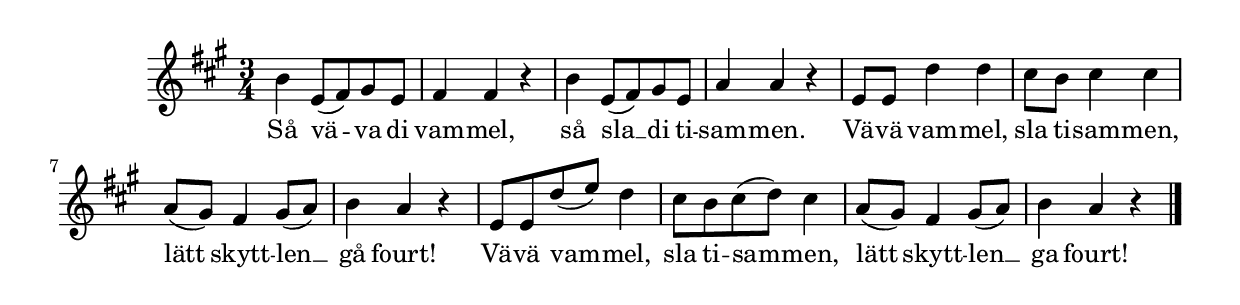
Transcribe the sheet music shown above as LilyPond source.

{
\time 3/4
\key a \major

 b'4 e'8-( fis'-) gis' e'  | 
 fis'4 fis' r  | 
 b' e'8-( fis'-) gis' e'  | 
 a'4 a' r  | 
 e'8 e' d''4 d''  | 
 cis''8 b' cis''4 cis''  | 
 a'8-( gis'-) fis'4 gis'8-( a'-)  | 
 b'4 a' r  | 
 e'8 e' d''-( e''-) d''4  | 
 cis''8 b' cis''-( d''-) cis''4  | 
 a'8-( gis'-) fis'4 gis'8-( a'-)  | 
 b'4 a' r \bar "|." |
 }
 \addlyrics {
     Så vä --  -- va di vam -- mel, så sla __ di ti -- 
     sam -- men. Vä -- vä vam -- mel, sla ti -- sam -- men, lätt skytt -- len __
     gå fourt! Vä -- vä vam --  -- mel, sla ti -- sam --  -- men, lätt skytt -- len __ ga fourt!
}
